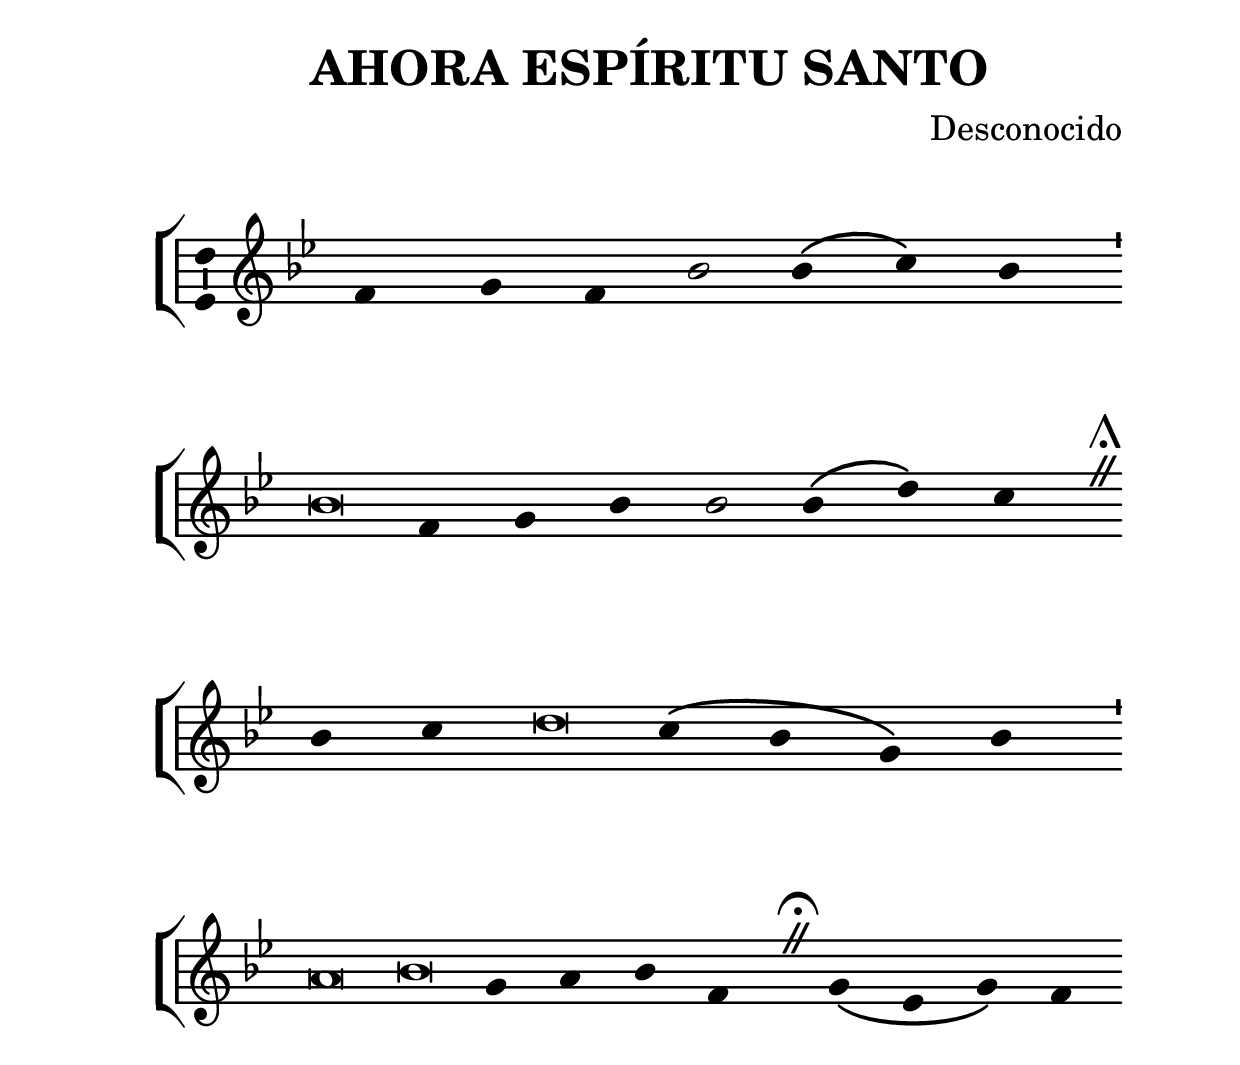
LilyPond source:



%versión de lilypond para la que se ha escrito esta partitura:
\version "2.16.0"

	%Tamaño papel
	#(set-default-paper-size "a4")
	%Tamaño partitura
	#(set-global-staff-size 30)
	%No responde al pulsar sobre una nota
	#(ly:set-option 'point-and-click #f)

%parámetros del encabezamiento:
\header {
	%title = "AHORA ESPÍRITU SANTO"
	title = \markup{\fontsize #-1 "AHORA ESPÍRITU SANTO"}
	subtitle = ""
	composer = "Desconocido"
	poet = ""
	meter = ""
	arranger = ""
%	tagline="Monasterio de la Madre de Dios. Buenafuente del Sistal."
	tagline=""
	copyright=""
	}

%parámetros asociados al papel:
\paper  {
	oddHeaderMarkup = \markup {\fill-line { \on-the-fly #not-first-page \fromproperty #'header:title \on-the-fly #not-first-page \fromproperty #'header:composer }}
	evenHeaderMarkup = \markup {\fill-line { \fromproperty #'header:composer \fromproperty #'header:title }}
	#(set-paper-size "a4")
	print-page-number = ##f
	first-page-number = 1
	print-first-page-number = ##f
%	head-separation = 3.0 \cm
	top-margin = 2.0 \cm
	bottom-margin = 0.0\cm
%%%	bottom-margin = -2.0\cm
	left-margin = 3.0 \cm
	line-width = 16.0 \cm
	indent = 8\mm
	interscoreline = 2.\mm
	between-system-space = 15\mm
%	para que las partituras no llenen la hoja:
	ragged-bottom = ##t
%	idem para la última hoja:
	ragged-last-bottom = ##f
%	para que las partituras llenen el ancho del papel:
	ragged-last = ##f
	after-title-space = 2.5 \cm
%page-count=1
%system-count=4

	%Flexible Vertical Spacing
%	markup-markup-spacing =
%	#'((basic-distance . 15) (minimum-distance . 15) (padding . 3))
	markup-system-spacing =
	#'((basic-distance . 15) (minimum-distance . 15) (padding . 3))
	system-system-spacing =
	#'((basic-distance . 15) (minimum-distance . 15) (padding . 3))
	score-system-spacing =
	#'((basic-distance . 15) (minimum-distance . 15) (padding . 5))
%	top-system-spacing = % header
%	#'((basic-distance . 8) (minimum-distance . 0) (padding . 0))
%	top-markup-spacing =
%	#'((basic-distance . 20) (minimum-distance . 20) (padding . 0))
	last-bottom-spacing = % footer
	#'((basic-distance . 5) (minimum-distance . 5) (padding . 0))
%	score-markup-spacing =
%	#'((basic-distance . 16) (minimum-distance . 13) (padding . 0))

	}


%para incluir divisiones gregorianas
\include "gregorian.ly"
%Ojo. Incluir este fichero implica desactivar la sentencia ragged-last = ##f
%Es decir, deja de justificar las partituras a la derecha


%parámetros que afectan a toda la partitura:
global =  {
	%clave de sol (G):
	\clef G
	%armadura:
%%%	\transpose a b
	\key bes \major
	\tempo 4=120
	\set Score.tempoHideNote = ##t
	}


melodia =
%%%	\transpose a b
{
	\relative c' {

f4 g f bes2 bes4 \(c\) bes
\divisioMinima
\break

bes\breve*1/2 f4 g bes bes2 bes4 \(d\) c
\divisioMaior
\break

bes4 c d\breve*1/2 c4 \(bes g\) bes
\divisioMinima
\break

a\breve*1/2 bes\breve*1/2 g4 a bes f
\divisioMaxima

g4 \(ees g\) f
\finalis

}
}


texto = \lyricmode {
\set stanza =#"1. " A -- ho -- ra~Es -- píritu San -- _ to
con el Pa -- dre~y "con el" Ver -- _ bo,
de nue -- "vo dígnate" pron -- _ _ to,
descender a nues -- tro pe -- cho.
	}

textodos = \lyricmode {
\set stanza =#"2. " Bo -- ca, len -- "gua, mente" y~al -- _ ma,
can -- ten jun -- tas ala -- ban -- _ zas,
de la "caridad el" fue -- _ _ go,
"abrase a" to -- das las al -- mas.
	}

textotres = \lyricmode {
\set stanza =#"3. " Ó -- ye -- nos, "Padre pia" -- do -- _ so,
que con tu~E -- ter -- no Hi -- _ jo,
y~el Pa -- ráclito San -- _ _ to,
"reinas por" to -- dos los si -- glos.
A -- _ _ mén.
	}


vozStaff = \context Voice = vozStaff
\with {\consists "Ambitus_engraver"}
<<
	\set Staff.instrumentName = ""
	\set Staff.shortInstrumentName = ""
	\set Staff.midiInstrument = #"acoustic grand"
	\set Staff.midiMinimumVolume = #0.7
	\set Staff.midiMaximumVolume = #0.9
	\global
	\melodia
	>>


textoStaff = \context Lyrics = textoStaff <<
%	\set vocalName =#"1. "
	\set shortVocalName =#"1. "
	\lyricsto vozStaff \texto
	>>

textodosStaff = \context Lyrics = textodosStaff <<
%	\set vocalName =#"2. "
	\set shortVocalName =#"2. "
	\lyricsto vozStaff \textodos
	>>

textotresStaff = \context Lyrics = textotresStaff <<
%	\set vocalName =#"3. "
	\set shortVocalName =#"3. "
	\lyricsto vozStaff \textotres
	>>


\book {
	\score {
		\context ChoirStaff {
			\override StaffGroup.SystemStartBracket #'collapse-height = #1
			\override Score.SystemStartBar #'collapse-height = #1
			<<
			\vozStaff
			\textoStaff
			\textodosStaff
			\textotresStaff
			>>
		}
		\layout {
ragged-last = ##f
system-count=4
	    		\context {
				\Lyrics
				%\override LyricText #'font-size = #1
\override LyricText #'self-alignment-X = #LEFT
				}
	   		\context {
				\Score
				%\override StaffSymbol #'staff-space = #(magstep +3)
%%%				\override InstrumentName #'X-offset = #1.5
				\override InstrumentName #'X-offset = #-2.0
				\override InstrumentName #'font-series = #'bold
				}
			\context {
				\Staff
				\remove "Time_signature_engraver"
				\remove "Bar_engraver"
				\override Stem #'transparent = ##t
				\override Flag #'transparent = ##t
				}
			}
		}
	\score {
		\context ChoirStaff {
			\override StaffGroup.SystemStartBracket #'collapse-height = #1
			\override Score.SystemStartBar #'collapse-height = #1
			<<
			\vozStaff
			>>
		}
		\midi {
	  		\context {
	  			\Score
				tempoWholesPerMinute = #(ly:make-moment 70 4)
				}
			}
		}
}


